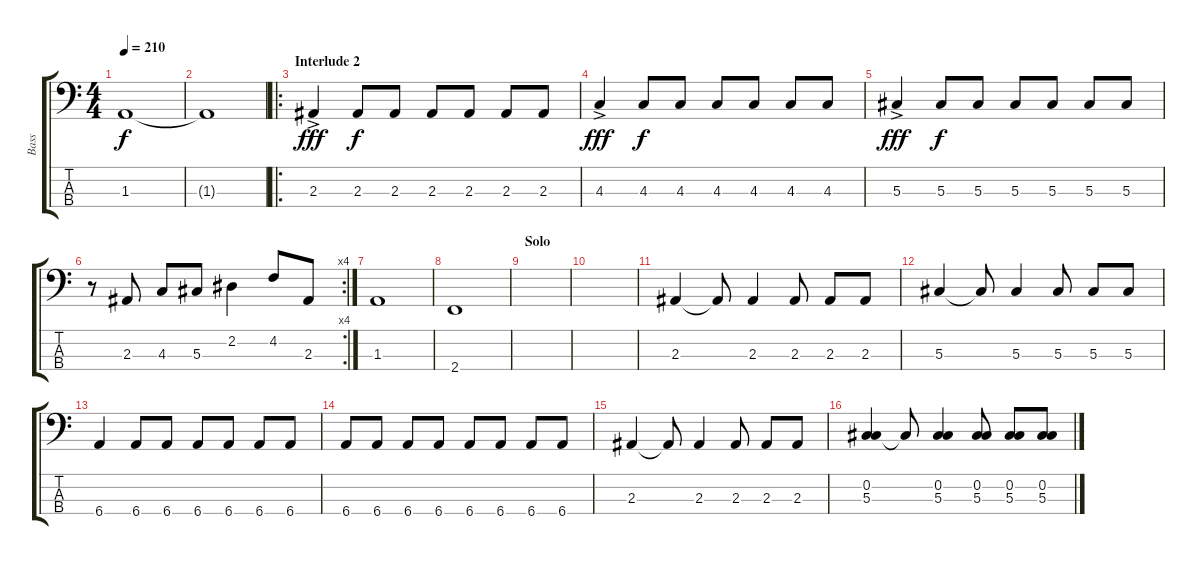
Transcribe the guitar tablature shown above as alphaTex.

\track ("Bass" "Bass") {instrument electricbasspick}
\staff {score tabs}
\tuning (Gb2 Db2 Ab1 Eb1) {hide}
\ts (4 4)
\tempo 210
\clef f4
\ks c
1.3.1{dy f} |
1.3{t}.1 |
\ro
\section ("" "Interlude 2")
2.3{ac}.4{dy fff} 2.3.8{dy f} 2.3.8 2.3.8 2.3.8 2.3.8 2.3.8 |
4.3{ac}.4{dy fff} 4.3.8{dy f} 4.3.8 4.3.8 4.3.8 4.3.8 4.3.8 |
5.3{ac}.4{dy fff} 5.3.8{dy f} 5.3.8 5.3.8 5.3.8 5.3.8 5.3.8 |
\rc 4
r.8 2.3.8 4.3.8 5.3.8 2.2.4 4.2.8 2.3.8 |
1.3.1 |
2.4.1 |
\section ("" "Solo")
|
|
2.3.4 2.3{t}.8 2.3.4 2.3.8 2.3.8 2.3.8 |
5.3.4 5.3{t}.8 5.3.4 5.3.8 5.3.8 5.3.8 |
6.4.4 6.4.8 6.4.8 6.4.8 6.4.8 6.4.8 6.4.8 |
6.4.8 6.4.8 6.4.8 6.4.8 6.4.8 6.4.8 6.4.8 6.4.8 |
2.3.4 2.3{t}.8 2.3.4 2.3.8 2.3.8 2.3.8 |
(0.2 5.3).4 5.3{t}.8 (0.2 5.3).4 (0.2 5.3).8 (0.2 5.3).8 (0.2 5.3).8
